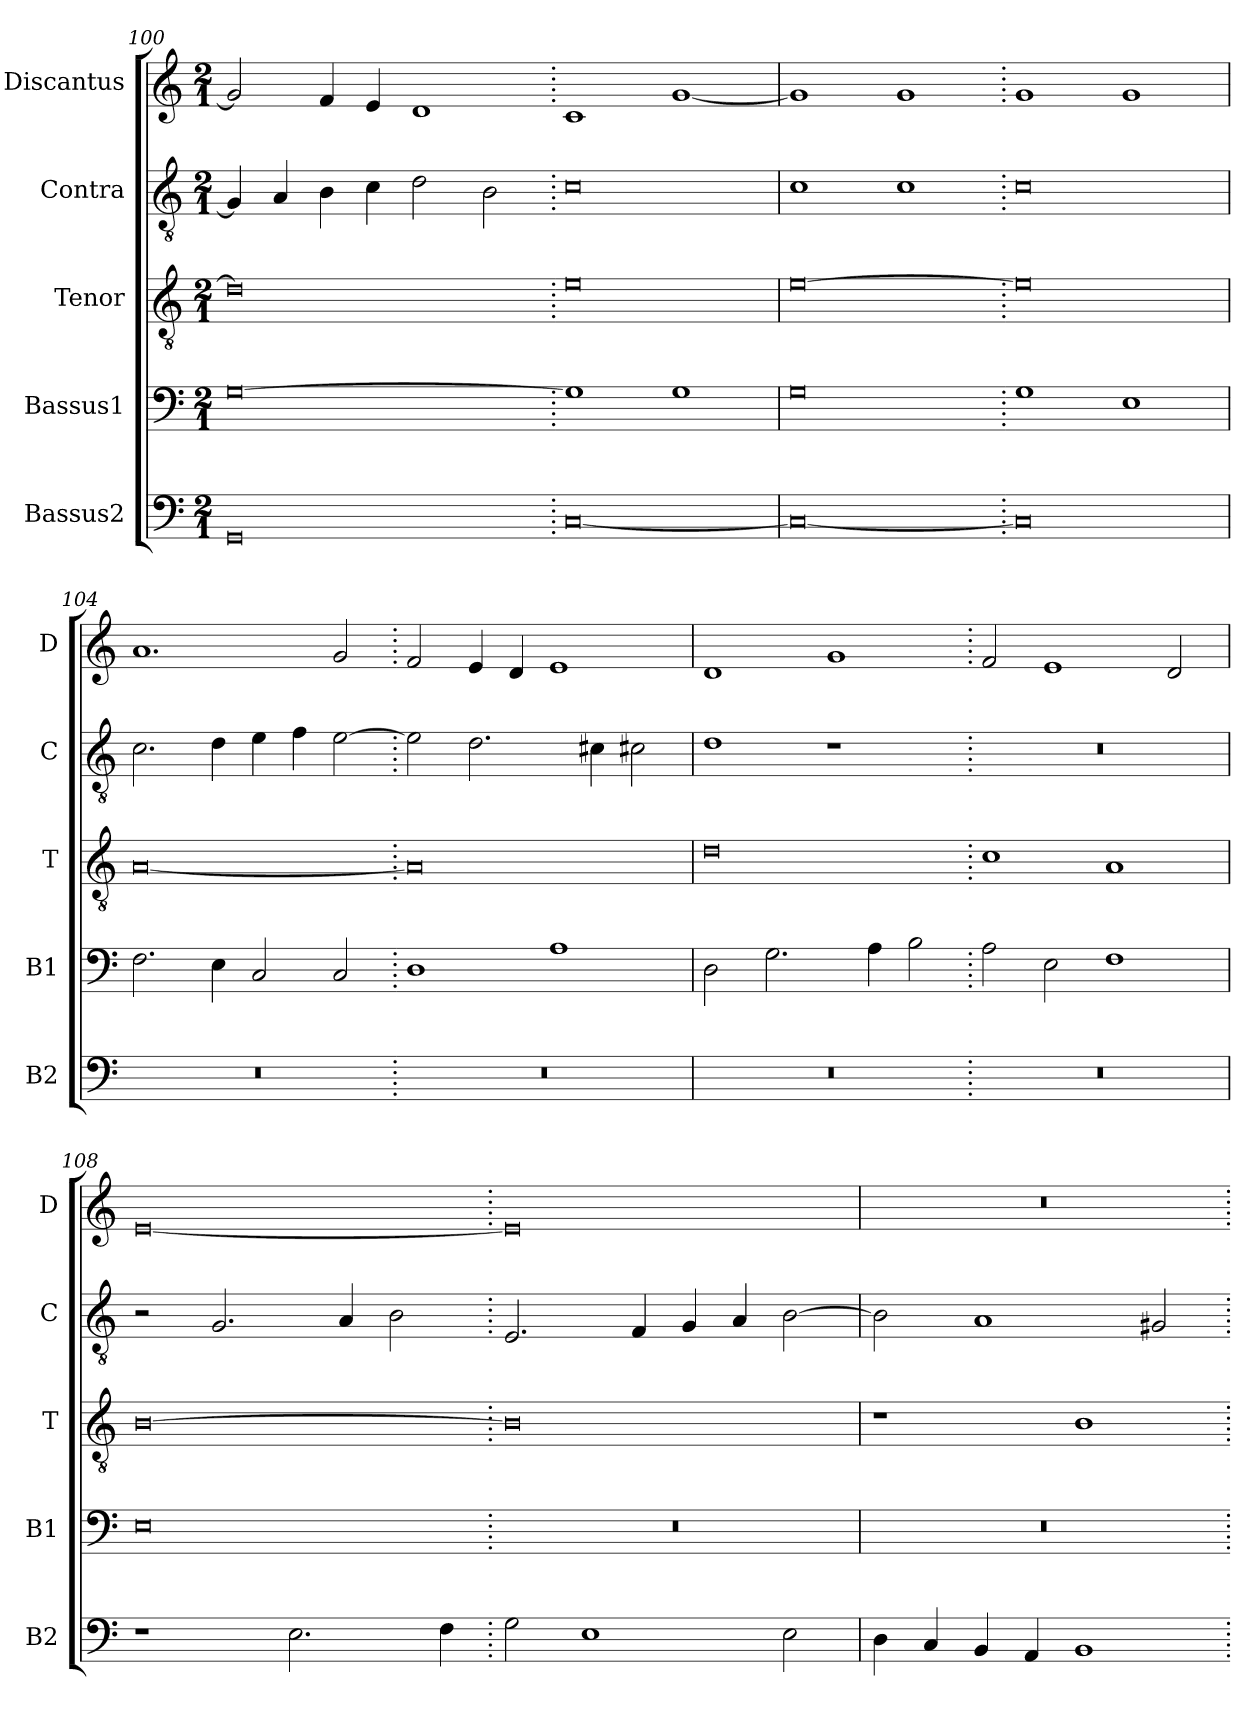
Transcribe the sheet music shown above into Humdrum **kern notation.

**kern	**kern	**kern	**kern	**kern
*part5	*part4	*part3	*part2	*part1
*staff5	*staff4	*staff3	*staff2	*staff1
*I"Bassus2	*I"Bassus1	*I"Tenor	*I"Contra	*I"Discantus
*I'B2	*I'B1	*I'T	*I'C	*I'D
*clefF4	*clefF4	*clefGv2	*clefGv2	*clefG2
*k[]	*k[]	*k[]	*k[]	*k[]
*M2/1	*M2/1	*M2/1	*M2/1	*M2/1
=100	=100	=100	=100	=100
0GG	[0G	0d]	4G/]	2g/]
.	.	.	4A/	.
.	.	.	4B\	4f/
.	.	.	4c\	4e/
.	.	.	2d\	1d
.	.	.	2B\	.
=101.	=101.	=101.	=101.	=101.
[0C	1G]	0e	0c	1c
.	1G	.	.	[1g
=102	=102	=102	=102	=102
0C_	0G	[0e	1c	1g]
.	.	.	1c	1g
=103.	=103.	=103.	=103.	=103.
0C]	1G	0e]	0c	1g
.	1E	.	.	1g
=104	=104	=104	=104	=104
0r	2.F\	[0A	2.c\	1.a
.	4E\	.	4d\	.
.	2C/	.	4e\	.
.	.	.	4f\	.
.	2C/	.	[2e\	2g/
=105.	=105.	=105.	=105.	=105.
0r	1D	0A]	2e\]	2f/
.	.	.	2.d\	4e/
.	.	.	.	4d/
.	1A	.	.	1e
.	.	.	4c#X\	.
.	.	.	2c#X\	.
=106	=106	=106	=106	=106
0r	2D\	0d	1d	1d
.	2.G\	.	.	.
.	.	.	1r	1g
.	4A\	.	.	.
.	2B\	.	.	.
=107.	=107.	=107.	=107.	=107.
0r	2A\	1c	0r	2f/
.	2E\	.	.	1e
.	1F	1A	.	.
.	.	.	.	2d/
=108	=108	=108	=108	=108
1r	0E	[0B	2r	[0e
.	.	.	2.G/	.
2.E\	.	.	.	.
.	.	.	4A/	.
.	.	.	2B\	.
4F\	.	.	.	.
=109.	=109.	=109.	=109.	=109.
2G\	0r	0B]	2.E/	0e]
1E	.	.	.	.
.	.	.	4F/	.
.	.	.	4G/	.
.	.	.	4A/	.
2E\	.	.	[2B\	.
=110	=110	=110	=110	=110
4D\	0r	1r	2B\]	0r
4C/	.	.	.	.
4BB/	.	.	1A	.
4AA/	.	.	.	.
1BB	.	1B	.	.
.	.	.	2G#X/	.
=.	=.	=.	=.	=.
*-	*-	*-	*-	*-
